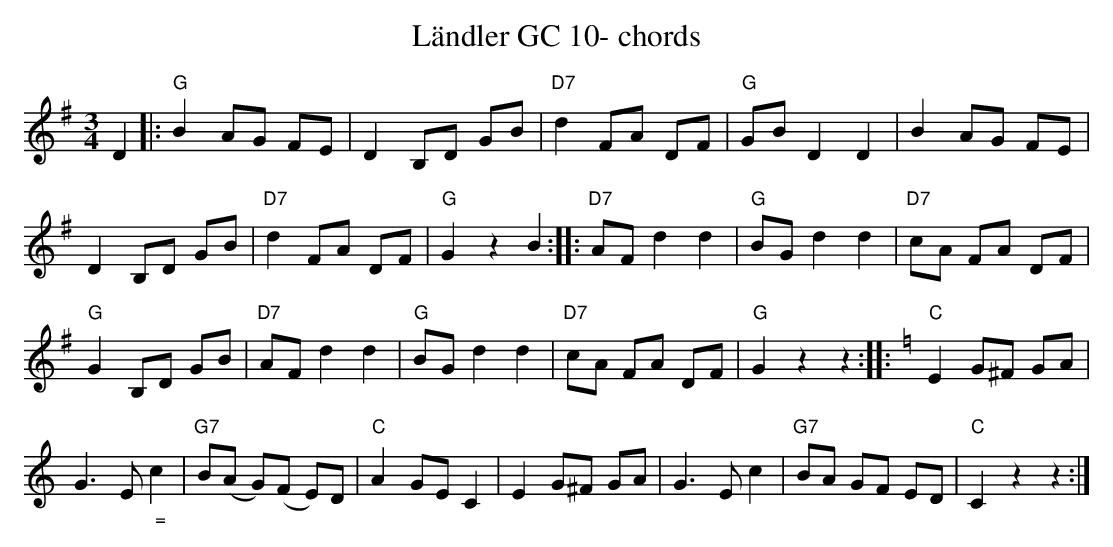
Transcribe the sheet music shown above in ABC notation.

X:1
T:L\"andler GC 10- chords
M:3/4
L:1/8
K:Gmaj%%MIDI gchordon
D2 |: "G"B2AG FE | D2 B,D GB | "D7"d2FA DF | "G"GBD2D2 | B2AG FE |
D2B,D GB | "D7"d2FA DF | "G"G2z2B2 :: "D7"AFd2d2 | "G"BGd2d2 | "D7"cA FA DF |
"G"G2B,D GB | "D7"AFd2d2 | "G"BGd2d2 | "D7"cA FA DF | "G"G2z2z2 :: [K:Cmaj] "C"E2 G^F GA |
G3E"_ ="c2 | "G7"B(A G)(F E)D | "C"A2GEC2 | E2 G^F GA | G3Ec2 | "G7"BA GF ED | "C"C2z2z2 :|
